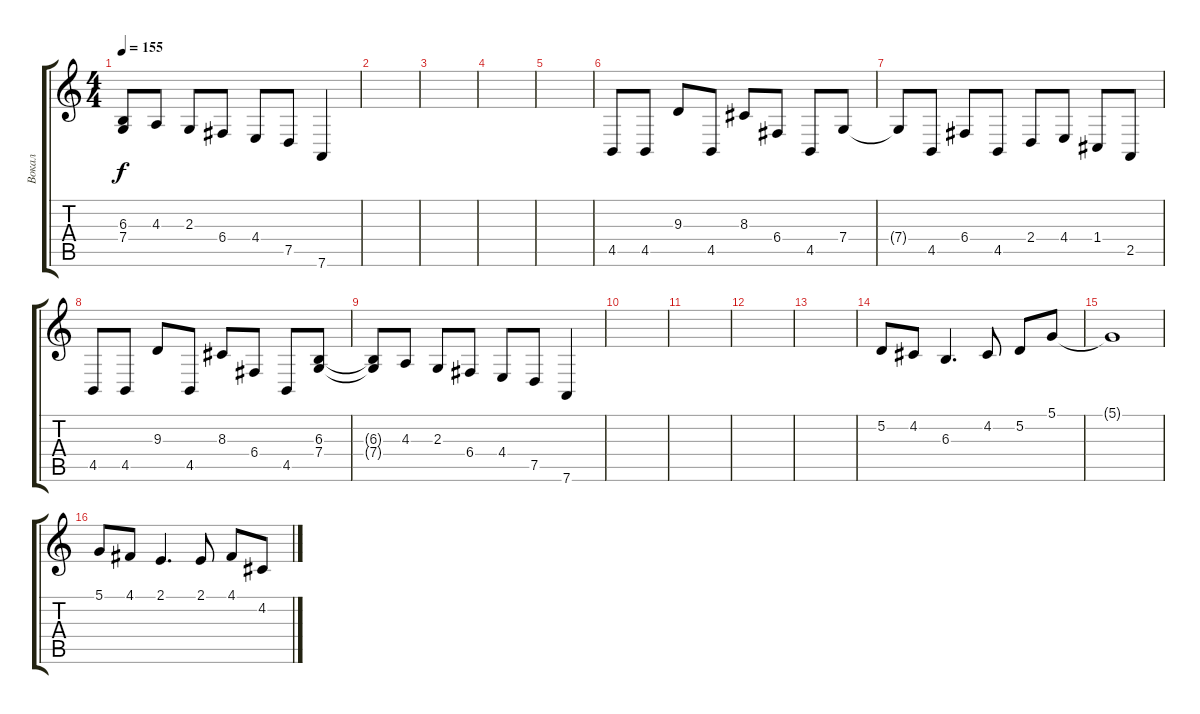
\track ("Вокал" "Вокал") {instrument pad1newage}
\staff {score tabs}
\tuning (D4 A3 F3 C3 G2 D2) {hide}
\ts (4 4)
\tempo 155
\clef g2
\ks c
(6.3{t} 7.4{t}).8{dy f} 4.3.8 2.3.8 6.4.8 4.4.8 7.5.8 7.6.4 |
|
|
|
|
4.5.8 4.5.8 9.3.8 4.5.8 8.3.8 6.4.8 4.5.8 7.4.8 |
7.4{t}.8 4.5.8 6.4.8 4.5.8 2.4.8 4.4.8 1.4.8 2.5.8 |
4.5.8 4.5.8 9.3.8 4.5.8 8.3.8 6.4.8 4.5.8 (6.3 7.4).8 |
(6.3{t} 7.4{t}).8 4.3.8 2.3.8 6.4.8 4.4.8 7.5.8 7.6.4 |
|
|
|
|
5.2.8 4.2.8 6.3.4{d} 4.2.8 5.2.8 5.1.8 |
5.1{t}.1 |
5.1.8 4.1.8 2.1.4{d} 2.1.8 4.1.8 4.2.8
